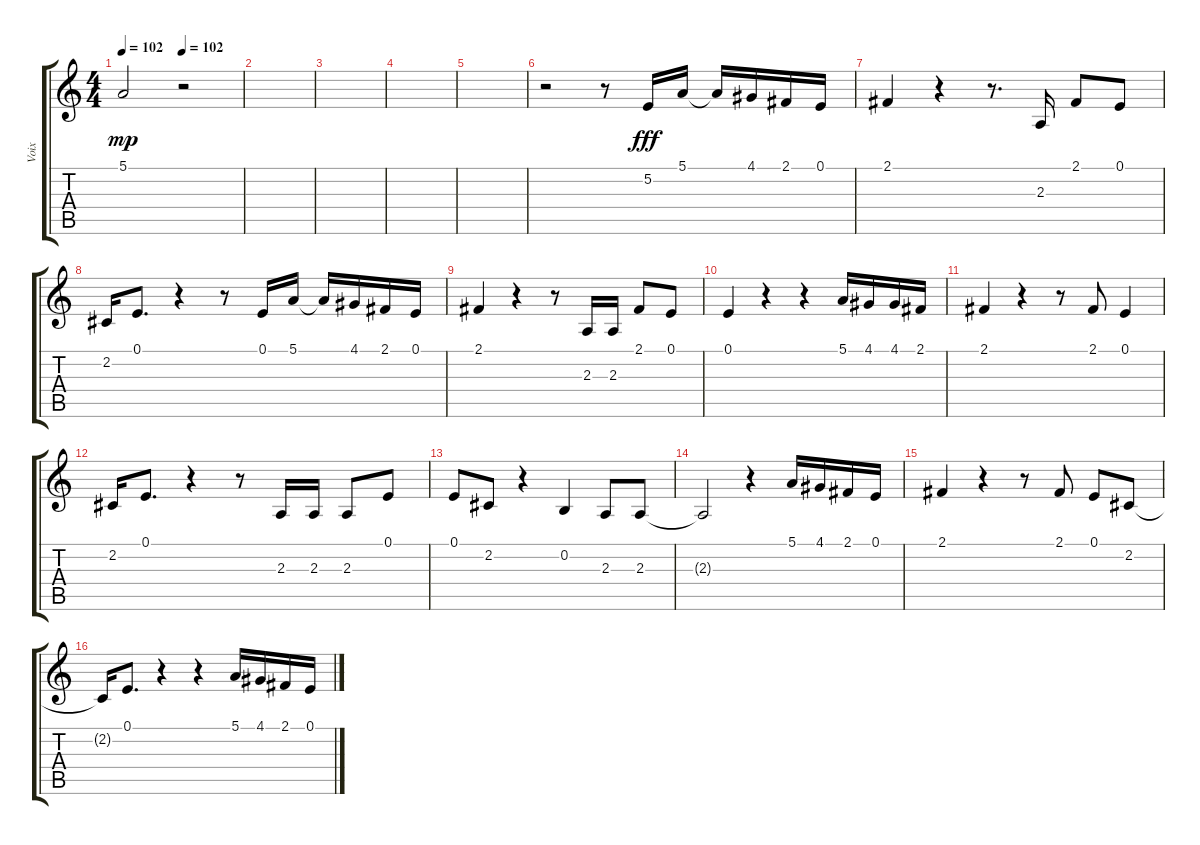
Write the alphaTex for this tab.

\track ("Voix" "Voix") {instrument accordion}
\staff {score tabs}
\tuning (E4 B3 G3 D3 A2 E2) {hide}
\ts (4 4)
\tempo 102
\tempo (102 0.5)
\clef g2
\ks c
5.1{t}.2{dy mp} r.2 |
|
|
|
|
r.2 r.8 5.2.16{dy fff} 5.1.16 5.1{t}.16 4.1.16 2.1.16 0.1.16 |
2.1.4 r.4 r.8{d} 2.3.16 2.1.8 0.1.8 |
2.2.16 0.1.8{d} r.4 r.8 0.1.16 5.1.16 5.1{t}.16 4.1.16 2.1.16 0.1.16 |
2.1.4 r.4 r.8 2.3.16 2.3.16 2.1.8 0.1.8 |
0.1.4 r.4 r.4 5.1.16 4.1.16 4.1.16 2.1.16 |
2.1.4 r.4 r.8 2.1.8 0.1.4 |
2.2.16 0.1.8{d} r.4 r.8 2.3.16 2.3.16 2.3.8 0.1.8 |
0.1.8 2.2.8 r.4 0.2.4 2.3.8 2.3.8 |
2.3{t}.2 r.4 5.1.16 4.1.16 2.1.16 0.1.16 |
2.1.4 r.4 r.8 2.1.8 0.1.8 2.2.8 |
2.2{t}.16 0.1.8{d} r.4 r.4 5.1.16 4.1.16 2.1.16 0.1.16
